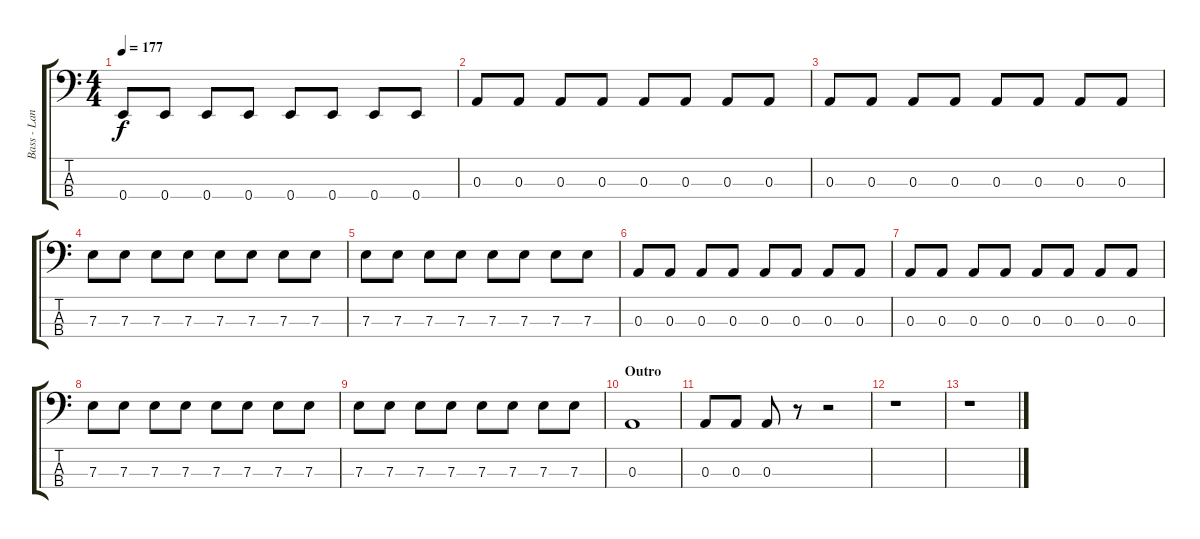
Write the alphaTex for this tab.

\track ("Bass - Lani Perkis" "Bass - Lan") {instrument electricbasspick}
\staff {score tabs}
\tuning (G2 D2 A1 E1) {hide}
\ts (4 4)
\tempo 177
\clef f4
\ks c
0.4.8{dy f} 0.4.8 0.4.8 0.4.8 0.4.8 0.4.8 0.4.8 0.4.8 |
0.3.8 0.3.8 0.3.8 0.3.8 0.3.8 0.3.8 0.3.8 0.3.8 |
0.3.8 0.3.8 0.3.8 0.3.8 0.3.8 0.3.8 0.3.8 0.3.8 |
7.3.8 7.3.8 7.3.8 7.3.8 7.3.8 7.3.8 7.3.8 7.3.8 |
7.3.8 7.3.8 7.3.8 7.3.8 7.3.8 7.3.8 7.3.8 7.3.8 |
0.3.8 0.3.8 0.3.8 0.3.8 0.3.8 0.3.8 0.3.8 0.3.8 |
0.3.8 0.3.8 0.3.8 0.3.8 0.3.8 0.3.8 0.3.8 0.3.8 |
7.3.8 7.3.8 7.3.8 7.3.8 7.3.8 7.3.8 7.3.8 7.3.8 |
7.3.8 7.3.8 7.3.8 7.3.8 7.3.8 7.3.8 7.3.8 7.3.8 |
\section ("" "Outro")
0.3.1 |
0.3.8 0.3.8 0.3.8 r.8 r.2 |
r.1 |
r.1
